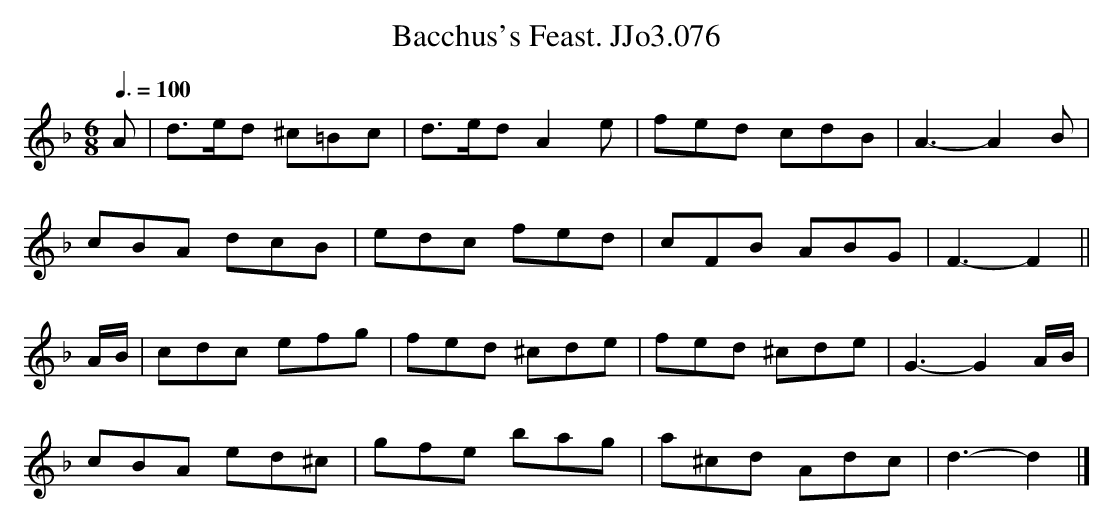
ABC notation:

X:1
T:Bacchus's Feast. JJo3.076
M:6/8
L:1/8
Q:3/8=100
K:F
A|d>ed ^c=Bc|d>ed A2e|fed cdB|A3-A2B|
cBA dcB|edc fed|cFB ABG|F3-F2||
A/B/|cdc efg|fed ^cde|fed ^cde|G3-G2A/B/|
cBA ed^c|gfe bag|a^cd Adc|d3-d2|]
